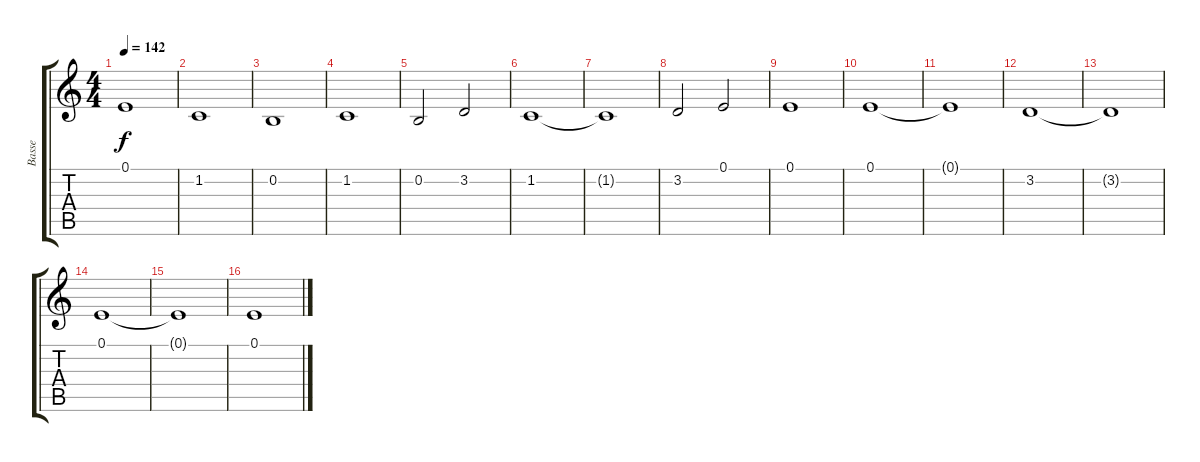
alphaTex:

\track ("Basse" "Basse") {instrument fx7echoes}
\staff {score tabs}
\tuning (E4 B3 G3 D3 A2 E2) {hide}
\ts (4 4)
\tempo 142
\clef g2
\ks c
0.1.1{dy f} |
1.2.1 |
0.2.1 |
1.2.1 |
0.2.2 3.2.2 |
1.2.1 |
1.2{t}.1 |
3.2.2 0.1.2 |
0.1.1 |
0.1.1 |
0.1{t}.1 |
3.2.1 |
3.2{t}.1 |
0.1.1 |
0.1{t}.1 |
0.1.1
